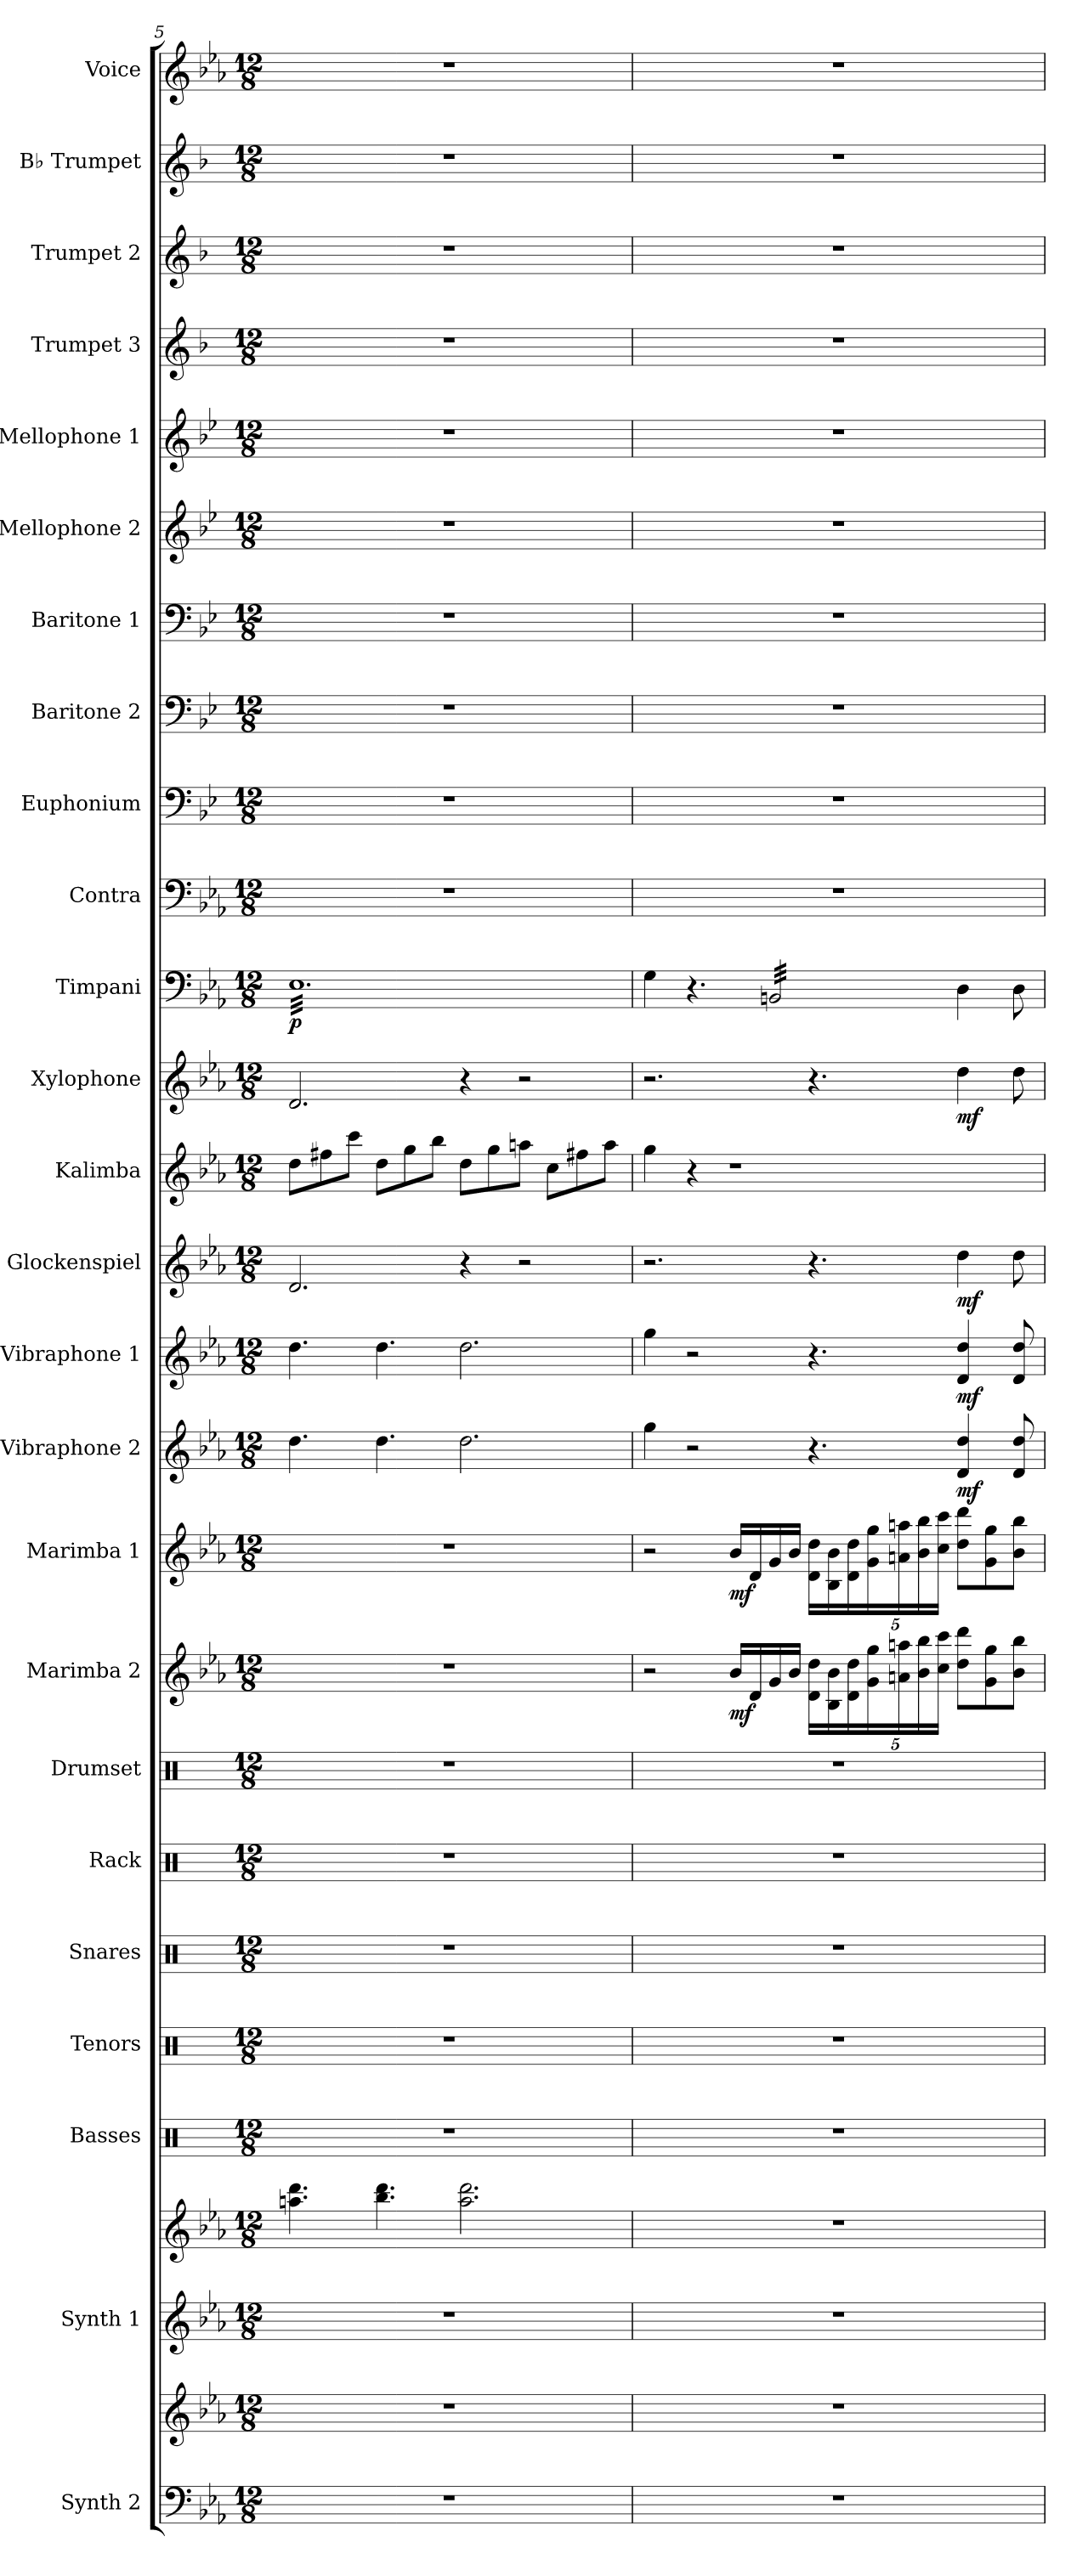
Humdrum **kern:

**kern	**kern	**kern	**kern	**kern	**kern	**kern	**kern	**kern	**kern	**dynam	**kern	**dynam	**kern	**dynam	**kern	**dynam	**kern	**dynam	**kern	**kern	**dynam	**kern	**dynam	**kern	**kern	**kern	**kern	**kern	**kern	**kern	**kern	**kern	**kern
*part25	*part25	*part24	*part24	*part23	*part22	*part21	*part20	*part19	*part18	*part18	*part17	*part17	*part16	*part16	*part15	*part15	*part14	*part14	*part13	*part12	*part12	*part11	*part11	*part10	*part9	*part8	*part7	*part6	*part5	*part4	*part3	*part2	*part1
*staff27	*staff26	*staff25	*staff24	*staff23	*staff22	*staff21	*staff20	*staff19	*staff18	*staff18	*staff17	*staff17	*staff16	*staff16	*staff15	*staff15	*staff14	*staff14	*staff13	*staff12	*staff12	*staff11	*staff11	*staff10	*staff9	*staff8	*staff7	*staff6	*staff5	*staff4	*staff3	*staff2	*staff1
*I"Synth 2	*	*I"Synth 1	*	*I"Basses	*I"Tenors	*I"Snares	*I"Rack	*I"Drumset	*I"Marimba 2	*	*I"Marimba 1	*	*I"Vibraphone 2	*	*I"Vibraphone 1	*	*I"Glockenspiel	*	*I"Kalimba	*I"Xylophone	*	*I"Timpani	*	*I"Contra	*I"Euphonium	*I"Baritone 2	*I"Baritone 1	*I"Mellophone 2	*I"Mellophone 1	*I"Trumpet 3	*I"Trumpet 2	*I"B♭ Trumpet	*I"Voice
*I'Synth 2	*	*I'Synth1	*	*I'Basses	*I'Tenors	*I'Snares	*I'Rack	*I'Drs.	*I'Mrm. 2	*	*I'Mrm. 1	*	*I'Vib. 2	*	*I'Vib. 1	*	*I'Glk.	*	*I'Kal.	*I'Xyl.	*	*I'Timp.	*	*I'Contra	*I'Euph	*I'Bari 2	*I'Bari 1	*I'Mello 2	*I'Mello 1	*I'Tpt. 3	*I'Tpt. 2	*I'Tpt. 1	*I'Vo.
*clefF4	*clefG2	*clefG2	*clefG2	*clefX	*clefX	*clefX	*clefX	*clefX	*clefG2	*	*clefG2	*	*clefG2	*	*clefG2	*	*clefG2	*	*clefG2	*clefG2	*	*clefF4	*	*clefF4	*clefF4	*clefF4	*clefF4	*clefG2	*clefG2	*clefG2	*clefG2	*clefG2	*clefG2
*	*	*	*	*	*	*	*	*	*	*	*	*	*	*	*	*	*ITrd-14c-24	*	*	*ITrd-7c-12	*	*	*	*	*ITrd4c7	*ITrd4c7	*ITrd4c7	*ITrd4c7	*ITrd4c7	*ITrd1c2	*ITrd1c2	*ITrd1c2	*
*k[b-e-a-]	*k[b-e-a-]	*k[b-e-a-]	*k[b-e-a-]	*k[]	*k[]	*k[]	*k[]	*k[]	*k[b-e-a-]	*	*k[b-e-a-]	*	*k[b-e-a-]	*	*k[b-e-a-]	*	*k[b-e-a-]	*	*k[b-e-a-]	*k[b-e-a-]	*	*k[b-e-a-]	*	*k[b-e-a-]	*k[b-e-a-]	*k[b-e-a-]	*k[b-e-a-]	*k[b-e-a-]	*k[b-e-a-]	*k[b-e-a-]	*k[b-e-a-]	*k[b-e-a-]	*k[b-e-a-]
*M12/8	*M12/8	*M12/8	*M12/8	*M12/8	*M12/8	*M12/8	*M12/8	*M12/8	*M12/8	*	*M12/8	*	*M12/8	*	*M12/8	*	*M12/8	*	*M12/8	*M12/8	*	*M12/8	*	*M12/8	*M12/8	*M12/8	*M12/8	*M12/8	*M12/8	*M12/8	*M12/8	*M12/8	*M12/8
=5	=5	=5	=5	=5	=5	=5	=5	=5	=5	=5	=5	=5	=5	=5	=5	=5	=5	=5	=5	=5	=5	=5	=5	=5	=5	=5	=5	=5	=5	=5	=5	=5	=5
!	!	!	!	!	!	!	!	!	!	!	!	!	!	!	!	!	!	!	!	!	!	!	!LO:DY:b	!	!	!	!	!	!	!	!	!	!
*	*	*	*	*	*	*	*	*	*	*	*	*	*	*	*	*	*	*	*	*	*	*tremolo	*	*	*	*	*	*	*	*	*	*	*
1.r	1.r	1.r	4.aan\ 4.ddd\	1.r	1.r	1.r	1.r	1.r	1.r	.	1.r	.	4.dd\	.	4.dd\	.	2.ddd/	.	8dd\L	2.dd/	.	32E-LLL	p	1.r	1.r	1.r	1.r	1.r	1.r	1.r	1.r	1.r	1.r
.	.	.	.	.	.	.	.	.	.	.	.	.	.	.	.	.	.	.	.	.	.	32E-	.	.	.	.	.	.	.	.	.	.	.
.	.	.	.	.	.	.	.	.	.	.	.	.	.	.	.	.	.	.	.	.	.	32E-	.	.	.	.	.	.	.	.	.	.	.
.	.	.	.	.	.	.	.	.	.	.	.	.	.	.	.	.	.	.	.	.	.	32E-	.	.	.	.	.	.	.	.	.	.	.
.	.	.	.	.	.	.	.	.	.	.	.	.	.	.	.	.	.	.	8ff#X\	.	.	32E-	.	.	.	.	.	.	.	.	.	.	.
.	.	.	.	.	.	.	.	.	.	.	.	.	.	.	.	.	.	.	.	.	.	32E-	.	.	.	.	.	.	.	.	.	.	.
.	.	.	.	.	.	.	.	.	.	.	.	.	.	.	.	.	.	.	.	.	.	32E-	.	.	.	.	.	.	.	.	.	.	.
.	.	.	.	.	.	.	.	.	.	.	.	.	.	.	.	.	.	.	.	.	.	32E-	.	.	.	.	.	.	.	.	.	.	.
.	.	.	.	.	.	.	.	.	.	.	.	.	.	.	.	.	.	.	8ccc\J	.	.	32E-	.	.	.	.	.	.	.	.	.	.	.
.	.	.	.	.	.	.	.	.	.	.	.	.	.	.	.	.	.	.	.	.	.	32E-	.	.	.	.	.	.	.	.	.	.	.
.	.	.	.	.	.	.	.	.	.	.	.	.	.	.	.	.	.	.	.	.	.	32E-	.	.	.	.	.	.	.	.	.	.	.
.	.	.	.	.	.	.	.	.	.	.	.	.	.	.	.	.	.	.	.	.	.	32E-	.	.	.	.	.	.	.	.	.	.	.
.	.	.	4.bb-\ 4.ddd\	.	.	.	.	.	.	.	.	.	4.dd\	.	4.dd\	.	.	.	8dd\L	.	.	32E-	.	.	.	.	.	.	.	.	.	.	.
.	.	.	.	.	.	.	.	.	.	.	.	.	.	.	.	.	.	.	.	.	.	32E-	.	.	.	.	.	.	.	.	.	.	.
.	.	.	.	.	.	.	.	.	.	.	.	.	.	.	.	.	.	.	.	.	.	32E-	.	.	.	.	.	.	.	.	.	.	.
.	.	.	.	.	.	.	.	.	.	.	.	.	.	.	.	.	.	.	.	.	.	32E-	.	.	.	.	.	.	.	.	.	.	.
.	.	.	.	.	.	.	.	.	.	.	.	.	.	.	.	.	.	.	8gg\	.	.	32E-	.	.	.	.	.	.	.	.	.	.	.
.	.	.	.	.	.	.	.	.	.	.	.	.	.	.	.	.	.	.	.	.	.	32E-	.	.	.	.	.	.	.	.	.	.	.
.	.	.	.	.	.	.	.	.	.	.	.	.	.	.	.	.	.	.	.	.	.	32E-	.	.	.	.	.	.	.	.	.	.	.
.	.	.	.	.	.	.	.	.	.	.	.	.	.	.	.	.	.	.	.	.	.	32E-	.	.	.	.	.	.	.	.	.	.	.
.	.	.	.	.	.	.	.	.	.	.	.	.	.	.	.	.	.	.	8bb-\J	.	.	32E-	.	.	.	.	.	.	.	.	.	.	.
.	.	.	.	.	.	.	.	.	.	.	.	.	.	.	.	.	.	.	.	.	.	32E-	.	.	.	.	.	.	.	.	.	.	.
.	.	.	.	.	.	.	.	.	.	.	.	.	.	.	.	.	.	.	.	.	.	32E-	.	.	.	.	.	.	.	.	.	.	.
.	.	.	.	.	.	.	.	.	.	.	.	.	.	.	.	.	.	.	.	.	.	32E-	.	.	.	.	.	.	.	.	.	.	.
.	.	.	2.aa\ 2.ddd\	.	.	.	.	.	.	.	.	.	2.dd\	.	2.dd\	.	4r	.	8dd\L	4r	.	32E-	.	.	.	.	.	.	.	.	.	.	.
.	.	.	.	.	.	.	.	.	.	.	.	.	.	.	.	.	.	.	.	.	.	32E-	.	.	.	.	.	.	.	.	.	.	.
.	.	.	.	.	.	.	.	.	.	.	.	.	.	.	.	.	.	.	.	.	.	32E-	.	.	.	.	.	.	.	.	.	.	.
.	.	.	.	.	.	.	.	.	.	.	.	.	.	.	.	.	.	.	.	.	.	32E-	.	.	.	.	.	.	.	.	.	.	.
.	.	.	.	.	.	.	.	.	.	.	.	.	.	.	.	.	.	.	8gg\	.	.	32E-	.	.	.	.	.	.	.	.	.	.	.
.	.	.	.	.	.	.	.	.	.	.	.	.	.	.	.	.	.	.	.	.	.	32E-	.	.	.	.	.	.	.	.	.	.	.
.	.	.	.	.	.	.	.	.	.	.	.	.	.	.	.	.	.	.	.	.	.	32E-	.	.	.	.	.	.	.	.	.	.	.
.	.	.	.	.	.	.	.	.	.	.	.	.	.	.	.	.	.	.	.	.	.	32E-	.	.	.	.	.	.	.	.	.	.	.
.	.	.	.	.	.	.	.	.	.	.	.	.	.	.	.	.	2r	.	8aan\J	2r	.	32E-	.	.	.	.	.	.	.	.	.	.	.
.	.	.	.	.	.	.	.	.	.	.	.	.	.	.	.	.	.	.	.	.	.	32E-	.	.	.	.	.	.	.	.	.	.	.
.	.	.	.	.	.	.	.	.	.	.	.	.	.	.	.	.	.	.	.	.	.	32E-	.	.	.	.	.	.	.	.	.	.	.
.	.	.	.	.	.	.	.	.	.	.	.	.	.	.	.	.	.	.	.	.	.	32E-	.	.	.	.	.	.	.	.	.	.	.
.	.	.	.	.	.	.	.	.	.	.	.	.	.	.	.	.	.	.	8cc\L	.	.	32E-	.	.	.	.	.	.	.	.	.	.	.
.	.	.	.	.	.	.	.	.	.	.	.	.	.	.	.	.	.	.	.	.	.	32E-	.	.	.	.	.	.	.	.	.	.	.
.	.	.	.	.	.	.	.	.	.	.	.	.	.	.	.	.	.	.	.	.	.	32E-	.	.	.	.	.	.	.	.	.	.	.
.	.	.	.	.	.	.	.	.	.	.	.	.	.	.	.	.	.	.	.	.	.	32E-	.	.	.	.	.	.	.	.	.	.	.
.	.	.	.	.	.	.	.	.	.	.	.	.	.	.	.	.	.	.	8ff#X\	.	.	32E-	.	.	.	.	.	.	.	.	.	.	.
.	.	.	.	.	.	.	.	.	.	.	.	.	.	.	.	.	.	.	.	.	.	32E-	.	.	.	.	.	.	.	.	.	.	.
.	.	.	.	.	.	.	.	.	.	.	.	.	.	.	.	.	.	.	.	.	.	32E-	.	.	.	.	.	.	.	.	.	.	.
.	.	.	.	.	.	.	.	.	.	.	.	.	.	.	.	.	.	.	.	.	.	32E-	.	.	.	.	.	.	.	.	.	.	.
.	.	.	.	.	.	.	.	.	.	.	.	.	.	.	.	.	.	.	8aa\J	.	.	32E-	.	.	.	.	.	.	.	.	.	.	.
.	.	.	.	.	.	.	.	.	.	.	.	.	.	.	.	.	.	.	.	.	.	32E-	.	.	.	.	.	.	.	.	.	.	.
.	.	.	.	.	.	.	.	.	.	.	.	.	.	.	.	.	.	.	.	.	.	32E-	.	.	.	.	.	.	.	.	.	.	.
.	.	.	.	.	.	.	.	.	.	.	.	.	.	.	.	.	.	.	.	.	.	32E-JJJ	.	.	.	.	.	.	.	.	.	.	.
*	*	*	*	*	*	*	*	*	*	*	*	*	*	*	*	*	*	*	*	*	*	*Xtremolo	*	*	*	*	*	*	*	*	*	*	*
=6	=6	=6	=6	=6	=6	=6	=6	=6	=6	=6	=6	=6	=6	=6	=6	=6	=6	=6	=6	=6	=6	=6	=6	=6	=6	=6	=6	=6	=6	=6	=6	=6	=6
1.r	1.r	1.r	1.r	1.r	1.r	1.r	1.r	1.r	2r	.	2r	.	4gg\	.	4gg\	.	2.r	.	4gg\	2.r	.	4G\	.	1.r	1.r	1.r	1.r	1.r	1.r	1.r	1.r	1.r	1.r
.	.	.	.	.	.	.	.	.	.	.	.	.	2r	.	2r	.	.	.	4r	.	.	4.r	.	.	.	.	.	.	.	.	.	.	.
!	!	!	!	!	!	!	!	!	!	!LO:DY:b	!	!LO:DY:b	!	!	!	!	!	!	!	!	!	!	!	!	!	!	!	!	!	!	!	!	!
.	.	.	.	.	.	.	.	.	16b-/LL	mf	16b-/LL	mf	.	.	.	.	.	.	1r	.	.	.	.	.	.	.	.	.	.	.	.	.	.
.	.	.	.	.	.	.	.	.	16d/	.	16d/	.	.	.	.	.	.	.	.	.	.	.	.	.	.	.	.	.	.	.	.	.	.
*	*	*	*	*	*	*	*	*	*	*	*	*	*	*	*	*	*	*	*	*	*	*tremolo	*	*	*	*	*	*	*	*	*	*	*
.	.	.	.	.	.	.	.	.	16g/	.	16g/	.	.	.	.	.	.	.	.	.	.	32BBn/LLL	.	.	.	.	.	.	.	.	.	.	.
.	.	.	.	.	.	.	.	.	.	.	.	.	.	.	.	.	.	.	.	.	.	32BBn/	.	.	.	.	.	.	.	.	.	.	.
.	.	.	.	.	.	.	.	.	16b-/JJ	.	16b-/JJ	.	.	.	.	.	.	.	.	.	.	32BBn/	.	.	.	.	.	.	.	.	.	.	.
.	.	.	.	.	.	.	.	.	.	.	.	.	.	.	.	.	.	.	.	.	.	32BBn/	.	.	.	.	.	.	.	.	.	.	.
.	.	.	.	.	.	.	.	.	16d\ 16dd\LL	.	16d\ 16dd\LL	.	4.r	.	4.r	.	4.r	.	.	4.r	.	32BBn/	.	.	.	.	.	.	.	.	.	.	.
.	.	.	.	.	.	.	.	.	.	.	.	.	.	.	.	.	.	.	.	.	.	32BBn/	.	.	.	.	.	.	.	.	.	.	.
.	.	.	.	.	.	.	.	.	16B-\ 16b-\	.	16B-\ 16b-\	.	.	.	.	.	.	.	.	.	.	32BBn/	.	.	.	.	.	.	.	.	.	.	.
.	.	.	.	.	.	.	.	.	.	.	.	.	.	.	.	.	.	.	.	.	.	32BBn/	.	.	.	.	.	.	.	.	.	.	.
*	*	*	*	*	*	*	*	*	*Xbrackettup	*	*Xbrackettup	*	*	*	*	*	*	*	*	*	*	*	*	*	*	*	*	*	*	*	*	*	*
.	.	.	.	.	.	.	.	.	20d\ 20dd\	.	20d\ 20dd\	.	.	.	.	.	.	.	.	.	.	32BBn/	.	.	.	.	.	.	.	.	.	.	.
.	.	.	.	.	.	.	.	.	.	.	.	.	.	.	.	.	.	.	.	.	.	32BBn/	.	.	.	.	.	.	.	.	.	.	.
.	.	.	.	.	.	.	.	.	20g\ 20gg\	.	20g\ 20gg\	.	.	.	.	.	.	.	.	.	.	.	.	.	.	.	.	.	.	.	.	.	.
.	.	.	.	.	.	.	.	.	.	.	.	.	.	.	.	.	.	.	.	.	.	32BBn/	.	.	.	.	.	.	.	.	.	.	.
.	.	.	.	.	.	.	.	.	.	.	.	.	.	.	.	.	.	.	.	.	.	32BBn/	.	.	.	.	.	.	.	.	.	.	.
.	.	.	.	.	.	.	.	.	20an\ 20aan\	.	20an\ 20aan\	.	.	.	.	.	.	.	.	.	.	.	.	.	.	.	.	.	.	.	.	.	.
.	.	.	.	.	.	.	.	.	.	.	.	.	.	.	.	.	.	.	.	.	.	32BBn/	.	.	.	.	.	.	.	.	.	.	.
.	.	.	.	.	.	.	.	.	20b-\ 20bb-\	.	20b-\ 20bb-\	.	.	.	.	.	.	.	.	.	.	.	.	.	.	.	.	.	.	.	.	.	.
.	.	.	.	.	.	.	.	.	.	.	.	.	.	.	.	.	.	.	.	.	.	32BBn/	.	.	.	.	.	.	.	.	.	.	.
.	.	.	.	.	.	.	.	.	.	.	.	.	.	.	.	.	.	.	.	.	.	32BBn/	.	.	.	.	.	.	.	.	.	.	.
.	.	.	.	.	.	.	.	.	20cc\ 20ccc\JJ	.	20cc\ 20ccc\JJ	.	.	.	.	.	.	.	.	.	.	.	.	.	.	.	.	.	.	.	.	.	.
.	.	.	.	.	.	.	.	.	.	.	.	.	.	.	.	.	.	.	.	.	.	32BBn/JJJ	.	.	.	.	.	.	.	.	.	.	.
*	*	*	*	*	*	*	*	*	*	*	*	*	*	*	*	*	*	*	*	*	*	*Xtremolo	*	*	*	*	*	*	*	*	*	*	*
!	!	!	!	!	!	!	!	!	!	!	!	!	!	!LO:DY:b	!	!LO:DY:b	!	!LO:DY:b	!	!	!LO:DY:b	!	!	!	!	!	!	!	!	!	!	!	!
.	.	.	.	.	.	.	.	.	8dd\ 8ddd\L	.	8dd\ 8ddd\L	.	4d/ 4dd/	mf	4d/ 4dd/	mf	4dddd\	mf	.	4ddd\	mf	4D\	.	.	.	.	.	.	.	.	.	.	.
.	.	.	.	.	.	.	.	.	8g\ 8gg\	.	8g\ 8gg\	.	.	.	.	.	.	.	.	.	.	.	.	.	.	.	.	.	.	.	.	.	.
.	.	.	.	.	.	.	.	.	8b-\ 8bb-\J	.	8b-\ 8bb-\J	.	8d/ 8dd/	.	8d/ 8dd/	.	8dddd\	.	.	8ddd\	.	8D\	.	.	.	.	.	.	.	.	.	.	.
=	=	=	=	=	=	=	=	=	=	=	=	=	=	=	=	=	=	=	=	=	=	=	=	=	=	=	=	=	=	=	=	=	=
*-	*-	*-	*-	*-	*-	*-	*-	*-	*-	*-	*-	*-	*-	*-	*-	*-	*-	*-	*-	*-	*-	*-	*-	*-	*-	*-	*-	*-	*-	*-	*-	*-	*-
